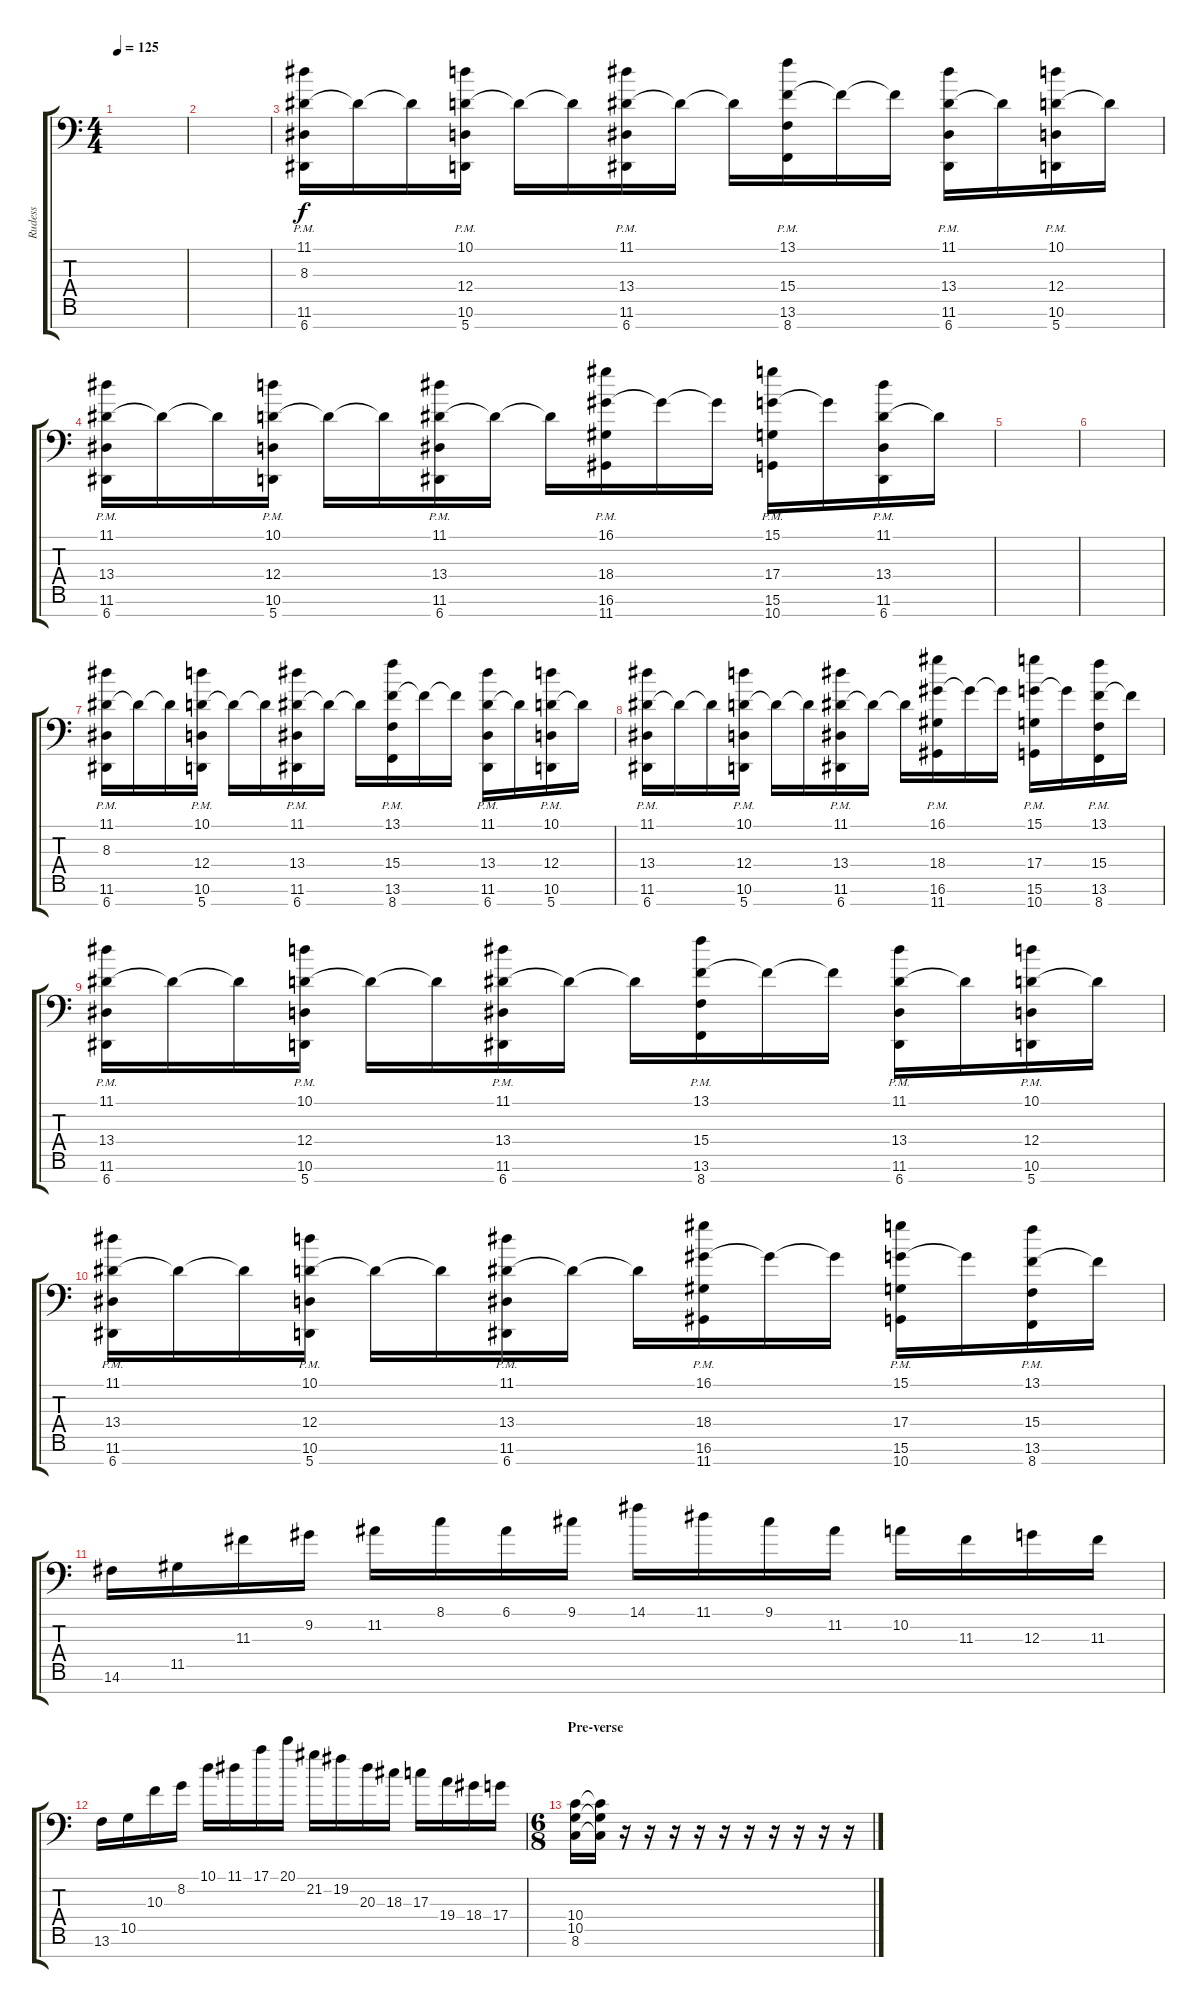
\track ("Rudess" "Rudess") {instrument stringensemble1}
\staff {score tabs}
\tuning (E4 B3 G3 D3 A2 E2 A1) {hide}
\ts (4 4)
\tempo 125
\clef f4
\ks c
|
|
(11.1 8.3{pm} 11.6 6.7).16{volume 12 instrument stringensemble1} 8.3{t}.16 8.3{t}.16 (10.1 12.4{pm} 10.6 5.7).16 12.4{t}.16 12.4{t}.16 (11.1 13.4{pm} 11.6 6.7).16 13.4{t}.16 13.4{t}.16 (13.1 15.4{pm} 13.6 8.7).16 15.4{t}.16 15.4{t}.16 (11.1 13.4{pm} 11.6 6.7).16 13.4{t}.16 (10.1 12.4{pm} 10.6 5.7).16 12.4{t}.16 |
(11.1 13.4{pm} 11.6 6.7).16 13.4{t}.16 13.4{t}.16 (10.1 12.4{pm} 10.6 5.7).16 12.4{t}.16 12.4{t}.16 (11.1 13.4{pm} 11.6 6.7).16 13.4{t}.16 13.4{t}.16 (16.1 18.4{pm} 16.6 11.7).16 18.4{t}.16 18.4{t}.16 (15.1 17.4{pm} 15.6 10.7).16 17.4{t}.16 (11.1 13.4{pm} 11.6 6.7).16 13.4{t}.16 |
|
|
(11.1 8.3{pm} 11.6 6.7).16{volume 14} 8.3{t}.16 8.3{t}.16 (10.1 12.4{pm} 10.6 5.7).16 12.4{t}.16 12.4{t}.16 (11.1 13.4{pm} 11.6 6.7).16 13.4{t}.16 13.4{t}.16 (13.1 15.4{pm} 13.6 8.7).16 15.4{t}.16 15.4{t}.16 (11.1 13.4{pm} 11.6 6.7).16 13.4{t}.16 (10.1 12.4{pm} 10.6 5.7).16 12.4{t}.16 |
(11.1 13.4{pm} 11.6 6.7).16 13.4{t}.16 13.4{t}.16 (10.1 12.4{pm} 10.6 5.7).16 12.4{t}.16 12.4{t}.16 (11.1 13.4{pm} 11.6 6.7).16 13.4{t}.16 13.4{t}.16 (16.1 18.4{pm} 16.6 11.7).16 18.4{t}.16 18.4{t}.16 (15.1 17.4{pm} 15.6 10.7).16 17.4{t}.16 (13.1 15.4{pm} 13.6 8.7).16 15.4{t}.16 |
(11.1 13.4{pm} 11.6 6.7).16 13.4{t}.16 13.4{t}.16 (10.1 12.4{pm} 10.6 5.7).16 12.4{t}.16 12.4{t}.16 (11.1 13.4{pm} 11.6 6.7).16 13.4{t}.16 13.4{t}.16 (13.1 15.4{pm} 13.6 8.7).16 15.4{t}.16 15.4{t}.16 (11.1 13.4{pm} 11.6 6.7).16 13.4{t}.16 (10.1 12.4{pm} 10.6 5.7).16 12.4{t}.16 |
(11.1 13.4{pm} 11.6 6.7).16 13.4{t}.16 13.4{t}.16 (10.1 12.4{pm} 10.6 5.7).16 12.4{t}.16 12.4{t}.16 (11.1 13.4{pm} 11.6 6.7).16 13.4{t}.16 13.4{t}.16 (16.1 18.4{pm} 16.6 11.7).16 18.4{t}.16 18.4{t}.16 (15.1 17.4{pm} 15.6 10.7).16 17.4{t}.16 (13.1 15.4{pm} 13.6 8.7).16 15.4{t}.16 |
14.6.16{volume 10 instrument overdrivenguitar} 11.5.16 11.3.16 9.2.16 11.2.16 8.1.16 6.1.16 9.1.16 14.1.16 11.1.16 9.1.16 11.2.16 10.2.16 11.3.16 12.3.16 11.3.16 |
13.6.16 10.5.16 10.3.16 8.2.16 10.1.16 11.1.16 17.1.16 20.1.16 21.2.16 19.2.16 20.3.16 18.3.16 17.3.16 19.4.16 18.4.16 17.4.16 |
\ts (6 8)
\section ("" "Pre-verse")
(10.4 10.5 8.6).16{instrument stringensemble1} (10.4{t} 10.5{t} 8.6{t}).16 r.16 r.16 r.16 r.16 r.16 r.16 r.16 r.16 r.16 r.16
